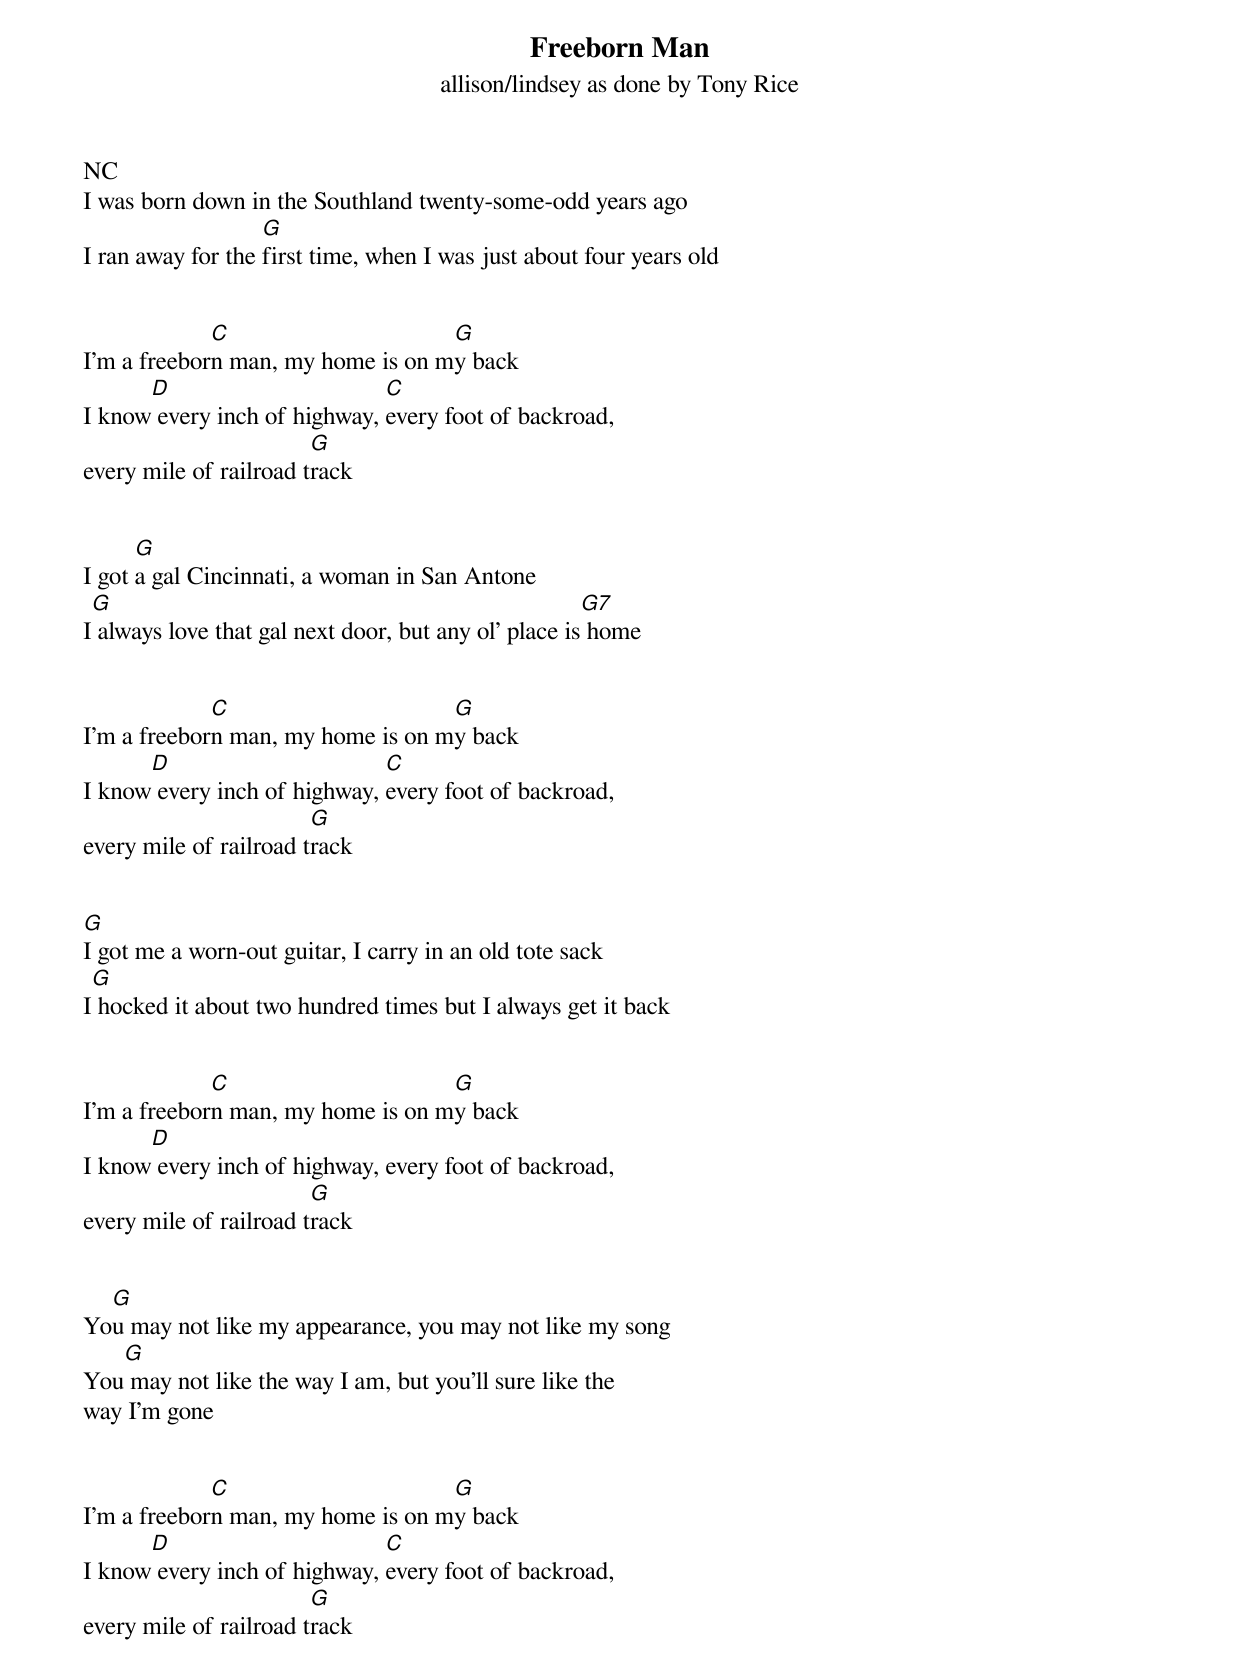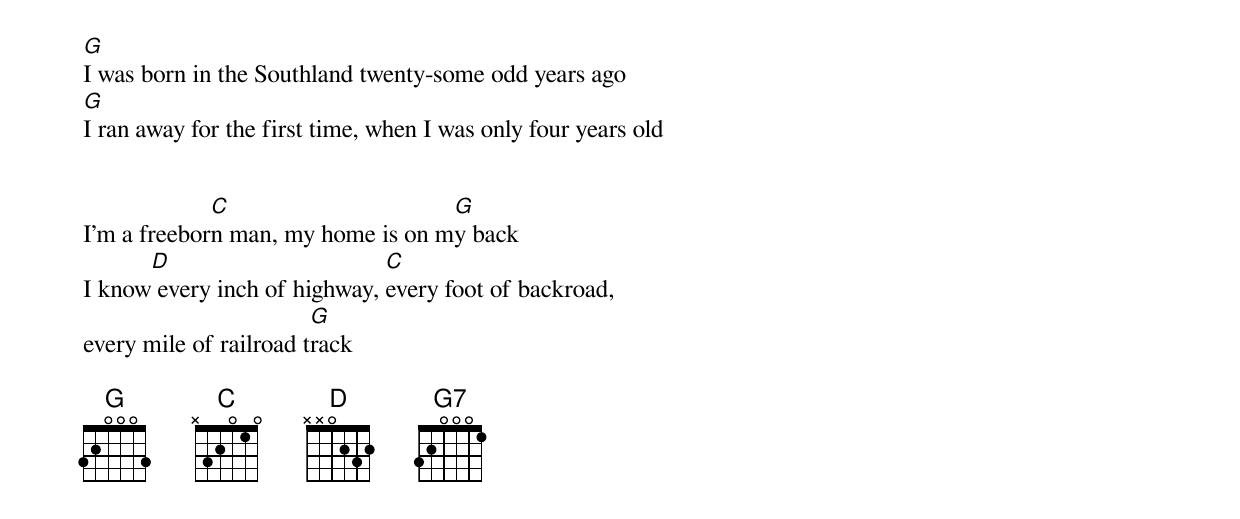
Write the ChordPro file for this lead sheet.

{title: Freeborn Man}
{subtitle: allison/lindsey as done by Tony Rice}

NC
I was born down in the Southland twenty-some-odd years ago
I ran away for the [G]first time, when I was just about four years old


I'm a freebor[C]n man, my home is on m[G]y back
I know[D] every inch of highway, [C]every foot of backroad,
every mile of railroad t[G]rack


I got [G]a gal Cincinnati, a woman in San Antone
I[G] always love that gal next door, but any ol' place is[G7] home


I'm a freebor[C]n man, my home is on m[G]y back
I know[D] every inch of highway, [C]every foot of backroad,
every mile of railroad t[G]rack


[G]I got me a worn-out guitar, I carry in an old tote sack
I[G] hocked it about two hundred times but I always get it back


I'm a freebor[C]n man, my home is on m[G]y back
I know[D] every inch of highway, every foot of backroad,
every mile of railroad t[G]rack


Yo[G]u may not like my appearance, you may not like my song
You[G] may not like the way I am, but you'll sure like the
way I'm gone


I'm a freebor[C]n man, my home is on m[G]y back
I know[D] every inch of highway, [C]every foot of backroad,
every mile of railroad t[G]rack


[G]I was born in the Southland twenty-some odd years ago
[G]I ran away for the first time, when I was only four years old


I'm a freebor[C]n man, my home is on m[G]y back
I know[D] every inch of highway, [C]every foot of backroad,
every mile of railroad t[G]rack

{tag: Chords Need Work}
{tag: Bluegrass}
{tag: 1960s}
